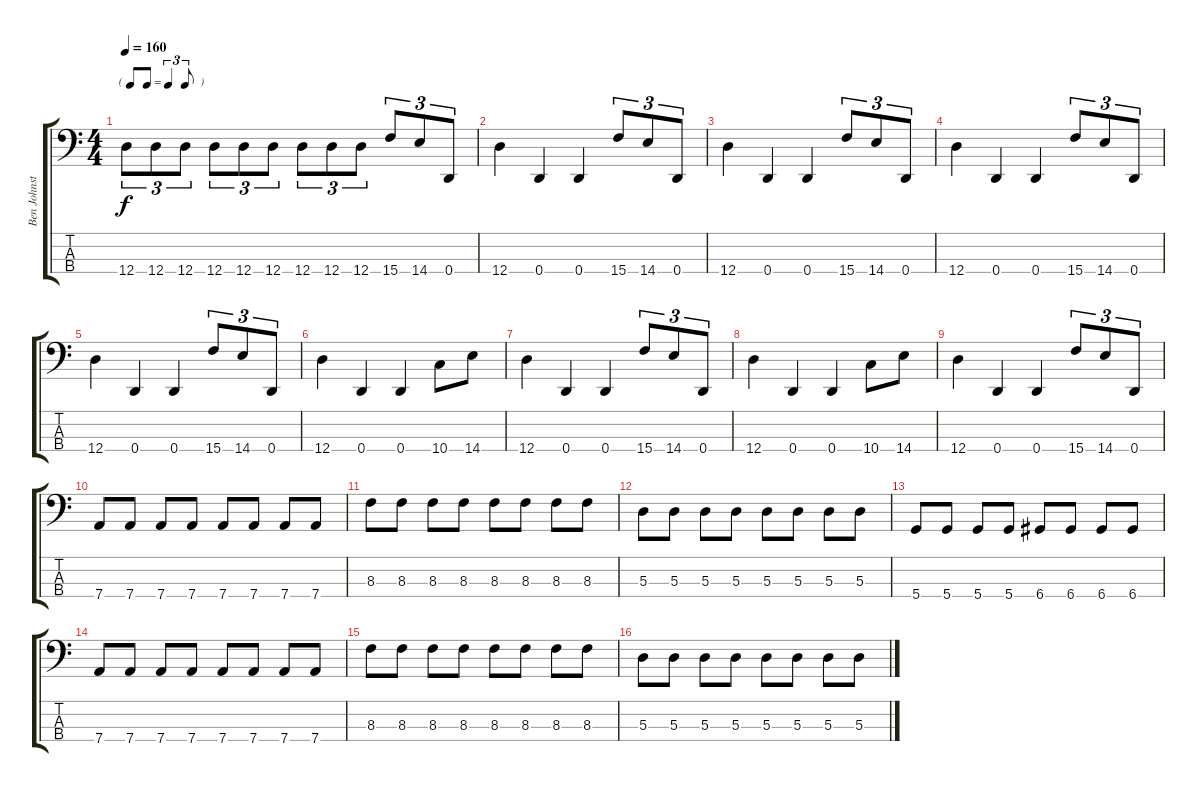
\track ("Ben Johnston" "Ben Johnst") {instrument electricbassfinger}
\staff {score tabs}
\tuning (G2 D2 A1 D1) {hide}
\ts (4 4)
\tf triplet8th
\tempo 160
\clef f4
\ks c
12.4.8{tu (3 2) dy f} 12.4.8{tu (3 2)} 12.4.8{tu (3 2)} 12.4.8{tu (3 2)} 12.4.8{tu (3 2)} 12.4.8{tu (3 2)} 12.4.8{tu (3 2)} 12.4.8{tu (3 2)} 12.4.8{tu (3 2)} 15.4.8{tu (3 2)} 14.4.8{tu (3 2)} 0.4.8{tu (3 2)} |
12.4.4 0.4.4 0.4.4 15.4.8{tu (3 2)} 14.4.8{tu (3 2)} 0.4.8{tu (3 2)} |
12.4.4 0.4.4 0.4.4 15.4.8{tu (3 2)} 14.4.8{tu (3 2)} 0.4.8{tu (3 2)} |
12.4.4 0.4.4 0.4.4 15.4.8{tu (3 2)} 14.4.8{tu (3 2)} 0.4.8{tu (3 2)} |
12.4.4 0.4.4 0.4.4 15.4.8{tu (3 2)} 14.4.8{tu (3 2)} 0.4.8{tu (3 2)} |
12.4.4 0.4.4 0.4.4 10.4.8 14.4.8 |
12.4.4 0.4.4 0.4.4 15.4.8{tu (3 2)} 14.4.8{tu (3 2)} 0.4.8{tu (3 2)} |
12.4.4 0.4.4 0.4.4 10.4.8 14.4.8 |
12.4.4 0.4.4 0.4.4 15.4.8{tu (3 2)} 14.4.8{tu (3 2)} 0.4.8{tu (3 2)} |
7.4.8 7.4.8 7.4.8 7.4.8 7.4.8 7.4.8 7.4.8 7.4.8 |
8.3.8 8.3.8 8.3.8 8.3.8 8.3.8 8.3.8 8.3.8 8.3.8 |
5.3.8 5.3.8 5.3.8 5.3.8 5.3.8 5.3.8 5.3.8 5.3.8 |
5.4.8 5.4.8 5.4.8 5.4.8 6.4.8 6.4.8 6.4.8 6.4.8 |
7.4.8 7.4.8 7.4.8 7.4.8 7.4.8 7.4.8 7.4.8 7.4.8 |
8.3.8 8.3.8 8.3.8 8.3.8 8.3.8 8.3.8 8.3.8 8.3.8 |
5.3.8 5.3.8 5.3.8 5.3.8 5.3.8 5.3.8 5.3.8 5.3.8
